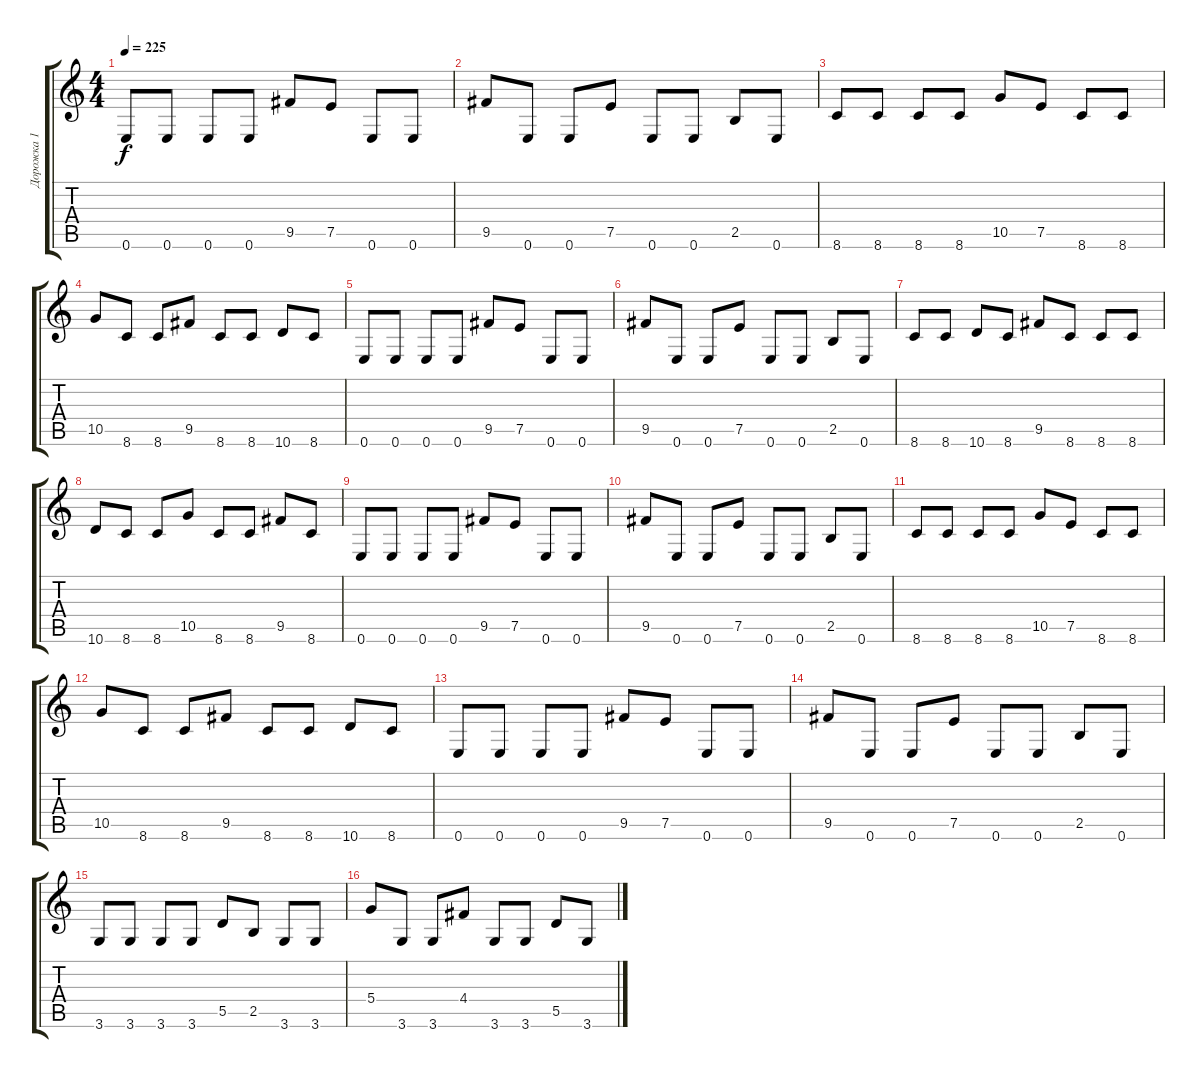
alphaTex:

\track ("Дорожка 1" "Дорожка 1") {instrument distortionguitar}
\staff {score tabs}
\tuning (E4 B3 G3 D3 A2 E2) {hide}
\ts (4 4)
\tempo 225
\clef g2
\ks c
0.6.8{dy f} 0.6.8 0.6.8 0.6.8 9.5.8 7.5.8 0.6.8 0.6.8 |
9.5.8 0.6.8 0.6.8 7.5.8 0.6.8 0.6.8 2.5.8 0.6.8 |
8.6.8 8.6.8 8.6.8 8.6.8 10.5.8 7.5.8 8.6.8 8.6.8 |
10.5.8 8.6.8 8.6.8 9.5.8 8.6.8 8.6.8 10.6.8 8.6.8 |
0.6.8 0.6.8 0.6.8 0.6.8 9.5.8 7.5.8 0.6.8 0.6.8 |
9.5.8 0.6.8 0.6.8 7.5.8 0.6.8 0.6.8 2.5.8 0.6.8 |
8.6.8 8.6.8 10.6.8 8.6.8 9.5.8 8.6.8 8.6.8 8.6.8 |
10.6.8 8.6.8 8.6.8 10.5.8 8.6.8 8.6.8 9.5.8 8.6.8 |
0.6.8 0.6.8 0.6.8 0.6.8 9.5.8 7.5.8 0.6.8 0.6.8 |
9.5.8 0.6.8 0.6.8 7.5.8 0.6.8 0.6.8 2.5.8 0.6.8 |
8.6.8 8.6.8 8.6.8 8.6.8 10.5.8 7.5.8 8.6.8 8.6.8 |
10.5.8 8.6.8 8.6.8 9.5.8 8.6.8 8.6.8 10.6.8 8.6.8 |
0.6.8 0.6.8 0.6.8 0.6.8 9.5.8 7.5.8 0.6.8 0.6.8 |
9.5.8 0.6.8 0.6.8 7.5.8 0.6.8 0.6.8 2.5.8 0.6.8 |
3.6.8 3.6.8 3.6.8 3.6.8 5.5.8 2.5.8 3.6.8 3.6.8 |
5.4.8 3.6.8 3.6.8 4.4.8 3.6.8 3.6.8 5.5.8 3.6.8
